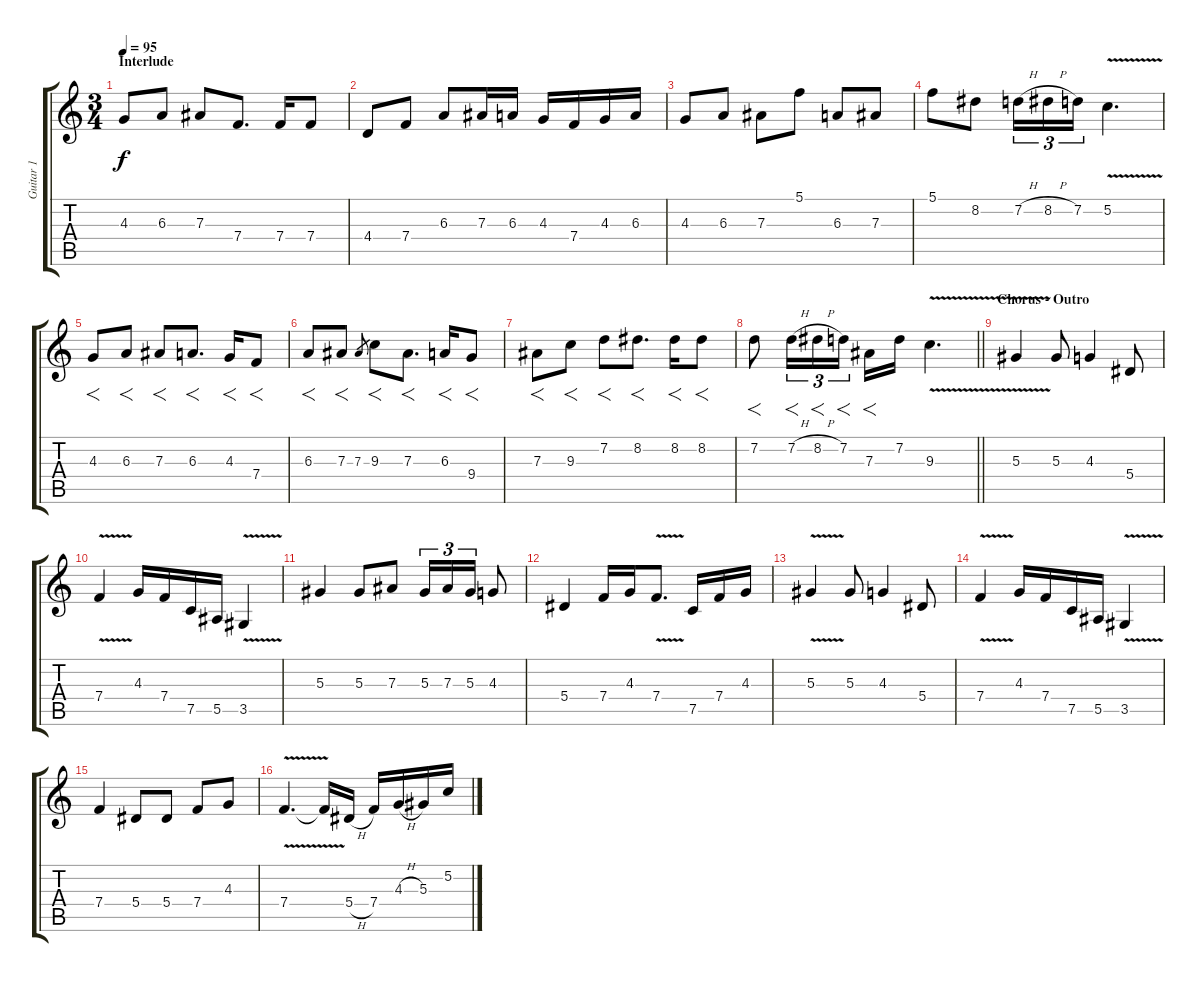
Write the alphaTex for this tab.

\track ("Guitar 1" "Guitar 1") {instrument acousticguitarsteel}
\staff {score tabs}
\tuning (C4 G3 Eb3 Bb2 F2 C2) {hide}
\ts (3 4)
\section ("" "Interlude")
\tempo 95
\clef g2
\ks c
4.3.8{dy f volume 12 instrument acousticguitarsteel} 6.3.8 7.3.8 7.4.8{d} 7.4.16 7.4.8 |
4.4.8 7.4.8 6.3.8 7.3.16 6.3.16 4.3.16 7.4.16 4.3.16 6.3.16 |
4.3.8 6.3.8 7.3.8 5.1.8 6.3.8 7.3.8 |
5.1.8 8.2.8 7.2{h}.16{tu (3 2)} 8.2{h}.16{tu (3 2)} 7.2.16{tu (3 2)} 5.2{v}.4{d} |
4.3.8{f volume 16} 6.3.8{f} 7.3.8{f} 6.3.8{f d} 4.3.16{f} 7.4.8{f} |
6.3.8{f} 7.3.8{f} 7.3.8{gr} 9.3.8{f} 7.3.8{f d} 6.3.16{f} 9.4.8{f} |
7.3.8{f} 9.3.8{f} 7.2.8{f} 8.2.8{f d} 8.2.16{f} 8.2.8{f} |
\barLineRight lightlight
7.2.8{f} 7.2{h}.16{f tu (3 2)} 8.2{h}.16{f tu (3 2)} 7.2.16{f tu (3 2)} 7.3.16{f} 7.2.16 9.3{v}.4{d} |
\section ("" "Chorus - Outro")
5.3{v}.4{volume 12 instrument distortionguitar} 5.3.8 4.3.4 5.4.8 |
7.4{v}.4 4.3.16 7.4.16 7.5.16 5.5.16 3.5{v}.4 |
5.3.4 5.3.8 7.3.8 5.3.16{tu (3 2)} 7.3.16{tu (3 2)} 5.3.16{tu (3 2)} 4.3.8 |
5.4.4 7.4.16 4.3.16 7.4{v}.8{d} 7.5.16 7.4.16 4.3.16 |
5.3{v}.4 5.3.8 4.3.4 5.4.8 |
7.4{v}.4 4.3.16 7.4.16 7.5.16 5.5.16 3.5{v}.4 |
7.4.4 5.4.8 5.4.8 7.4.8 4.3.8 |
7.4{v}.4{d} 7.4{t}.16 5.4{h}.16 7.4.16 4.3{h}.16 5.3.16 5.2.16
